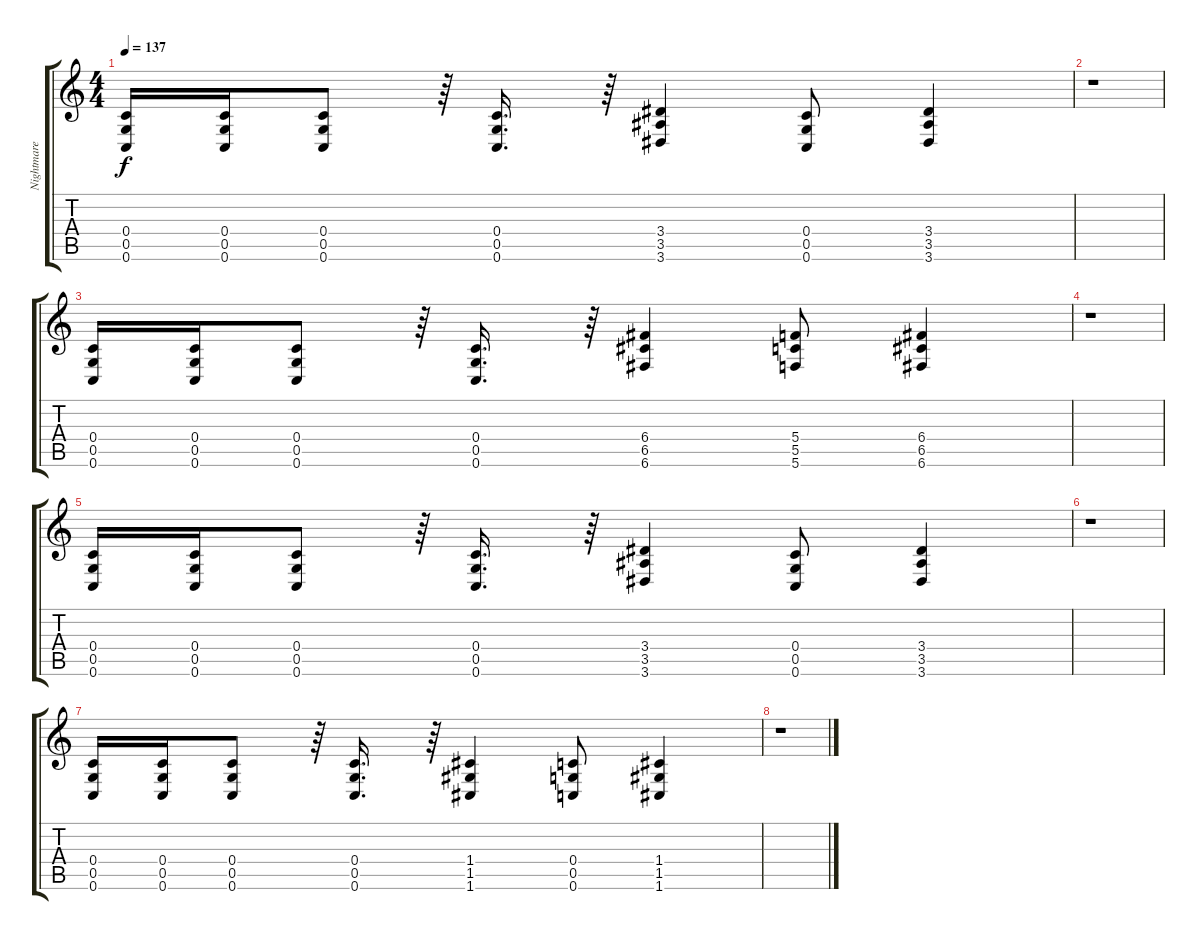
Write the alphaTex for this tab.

\track ("Nightmare Industries Guitar" "Nightmare ") {instrument distortionguitar}
\staff {score tabs}
\tuning (D4 A3 F3 C3 G2 C2) {hide}
\ts (4 4)
\tempo 137
\clef g2
\ks c
(0.4 0.5 0.6).16{dy f} (0.4 0.5 0.6).16 (0.4 0.5 0.6).8 r.64 (0.4 0.5 0.6).16{d} r.64 (3.4 3.5 3.6).4 (0.4 0.5 0.6).8 (3.4 3.5 3.6).4 |
r.1 |
(0.4 0.5 0.6).16 (0.4 0.5 0.6).16 (0.4 0.5 0.6).8 r.64 (0.4 0.5 0.6).16{d} r.64 (6.4 6.5 6.6).4 (5.4 5.5 5.6).8 (6.4 6.5 6.6).4 |
r.1 |
(0.4 0.5 0.6).16 (0.4 0.5 0.6).16 (0.4 0.5 0.6).8 r.64 (0.4 0.5 0.6).16{d} r.64 (3.4 3.5 3.6).4 (0.4 0.5 0.6).8 (3.4 3.5 3.6).4 |
r.1 |
(0.4 0.5 0.6).16 (0.4 0.5 0.6).16 (0.4 0.5 0.6).8 r.64 (0.4 0.5 0.6).16{d} r.64 (1.4 1.5 1.6).4 (0.4 0.5 0.6).8 (1.4 1.5 1.6).4 |
r.1
